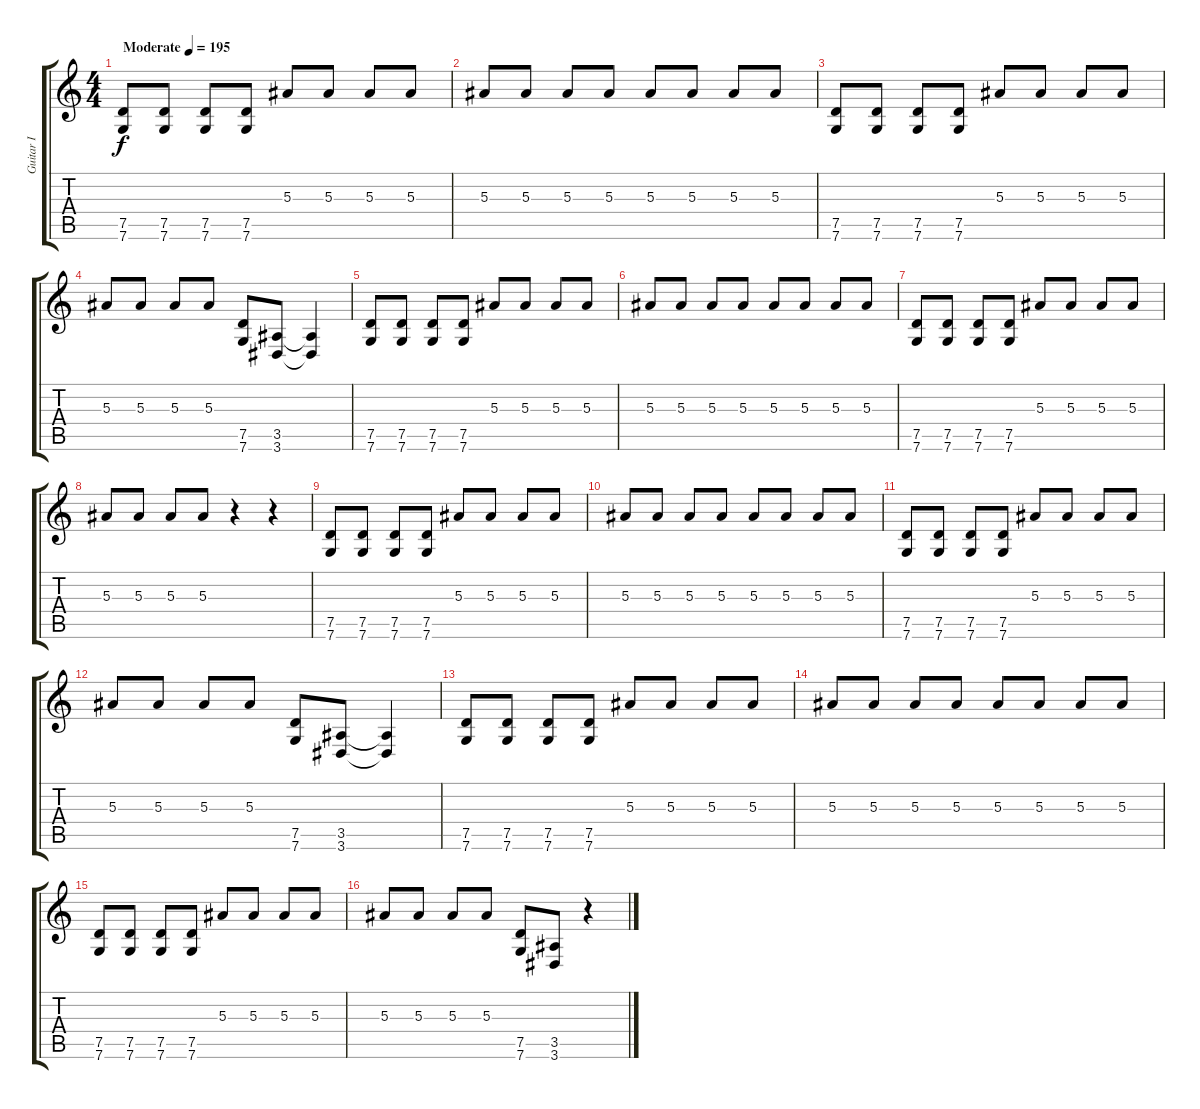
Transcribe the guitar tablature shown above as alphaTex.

\track ("Guitar I" "Guitar I") {instrument overdrivenguitar}
\staff {score tabs}
\tuning (D4 A3 F3 C3 G2 C2) {hide}
\ts (4 4)
\tempo (195 "Moderate")
\clef g2
\ks c
(7.5 7.6).8{dy f instrument overdrivenguitar} (7.5 7.6).8 (7.5 7.6).8 (7.5 7.6).8 5.3.8 5.3.8 5.3.8 5.3.8 |
5.3.8 5.3.8 5.3.8 5.3.8 5.3.8 5.3.8 5.3.8 5.3.8 |
(7.5 7.6).8 (7.5 7.6).8 (7.5 7.6).8 (7.5 7.6).8 5.3.8 5.3.8 5.3.8 5.3.8 |
5.3.8 5.3.8 5.3.8 5.3.8 (7.5 7.6).8 (3.5 3.6).8 (3.5{t} 3.6{t}).4 |
(7.5 7.6).8 (7.5 7.6).8 (7.5 7.6).8 (7.5 7.6).8 5.3.8 5.3.8 5.3.8 5.3.8 |
5.3.8 5.3.8 5.3.8 5.3.8 5.3.8 5.3.8 5.3.8 5.3.8 |
(7.5 7.6).8 (7.5 7.6).8 (7.5 7.6).8 (7.5 7.6).8 5.3.8 5.3.8 5.3.8 5.3.8 |
5.3.8 5.3.8 5.3.8 5.3.8 r.4 r.4 |
(7.5 7.6).8 (7.5 7.6).8 (7.5 7.6).8 (7.5 7.6).8 5.3.8 5.3.8 5.3.8 5.3.8 |
5.3.8 5.3.8 5.3.8 5.3.8 5.3.8 5.3.8 5.3.8 5.3.8 |
(7.5 7.6).8 (7.5 7.6).8 (7.5 7.6).8 (7.5 7.6).8 5.3.8 5.3.8 5.3.8 5.3.8 |
5.3.8 5.3.8 5.3.8 5.3.8 (7.5 7.6).8 (3.5 3.6).8 (3.5{t} 3.6{t}).4 |
(7.5 7.6).8 (7.5 7.6).8 (7.5 7.6).8 (7.5 7.6).8 5.3.8 5.3.8 5.3.8 5.3.8 |
5.3.8 5.3.8 5.3.8 5.3.8 5.3.8 5.3.8 5.3.8 5.3.8 |
(7.5 7.6).8 (7.5 7.6).8 (7.5 7.6).8 (7.5 7.6).8 5.3.8 5.3.8 5.3.8 5.3.8 |
5.3.8 5.3.8 5.3.8 5.3.8 (7.5 7.6).8 (3.5 3.6).8 r.4
